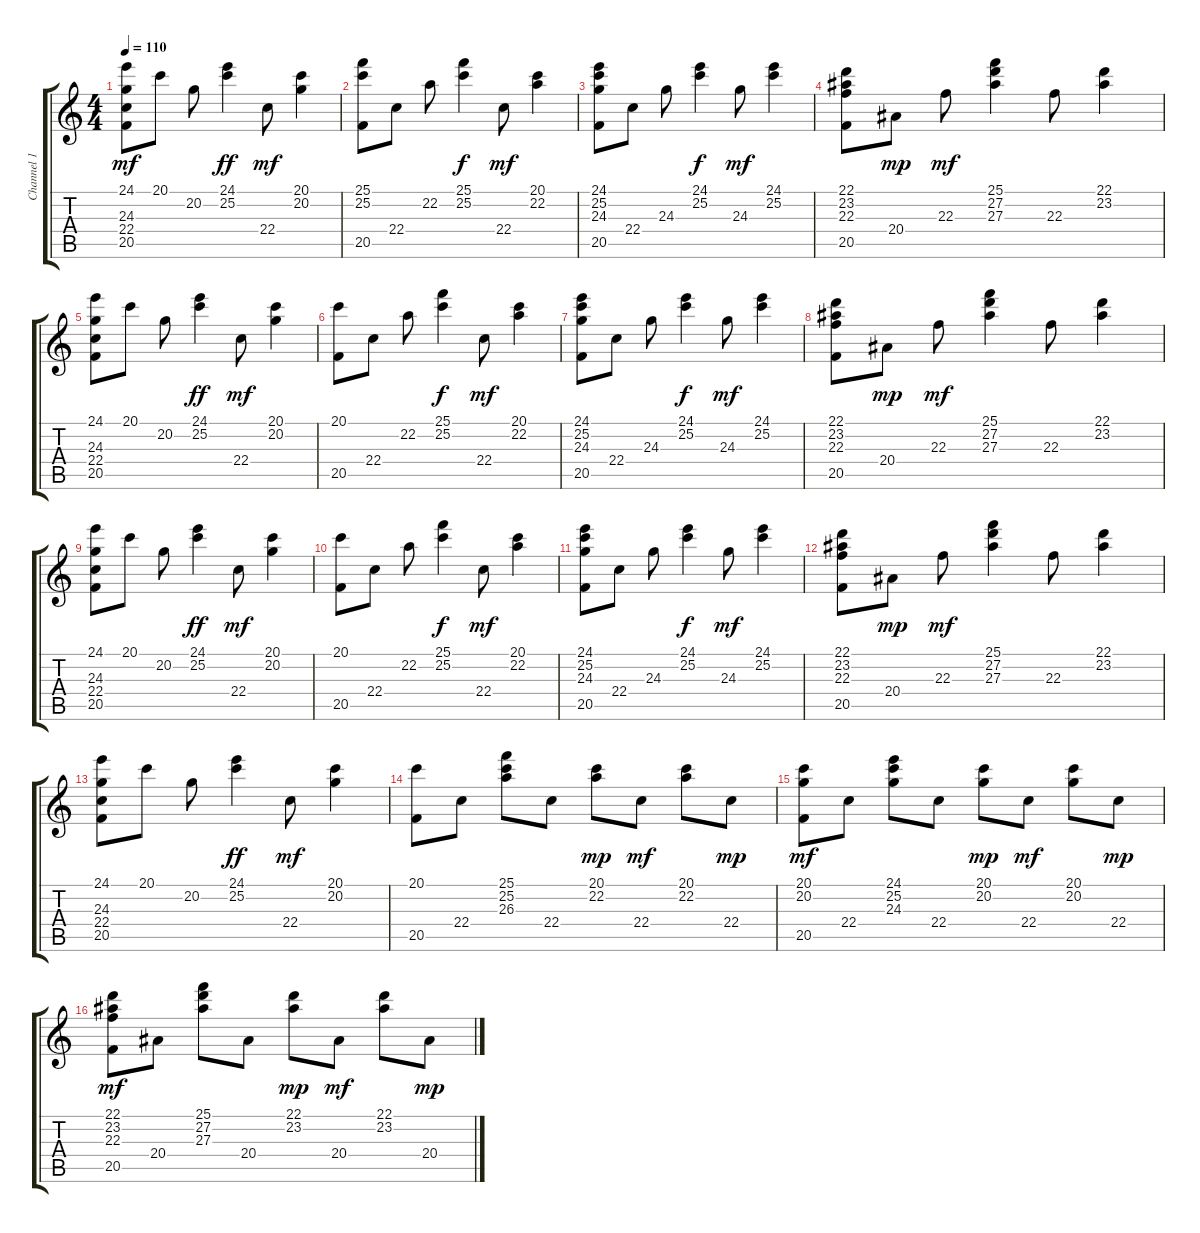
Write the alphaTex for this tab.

\track ("Channel 1" "Channel 1") {instrument acousticgrandpiano}
\staff {score tabs}
\tuning (E4 B3 G3 D3 A2 E2) {hide}
\ts (4 4)
\tempo 110
\clef g2
\ks c
(24.1 24.3 22.4 20.5).8{dy mf} 20.1.8 20.2.8 (24.1 25.2).4{dy ff} 22.4.8{dy mf} (20.1 20.2).4 |
(25.1 25.2 20.5).8 22.4.8 22.2.8 (25.1 25.2).4{dy f} 22.4.8{dy mf} (20.1 22.2).4 |
(24.1 25.2 24.3 20.5).8 22.4.8 24.3.8 (24.1 25.2).4{dy f} 24.3.8{dy mf} (24.1 25.2).4 |
(22.1 23.2 22.3 20.5).8 20.4.8{dy mp} 22.3.8{dy mf} (25.1 27.2 27.3).4 22.3.8 (22.1 23.2).4 |
(24.1 24.3 22.4 20.5).8 20.1.8 20.2.8 (24.1 25.2).4{dy ff} 22.4.8{dy mf} (20.1 20.2).4 |
(20.1 20.5).8 22.4.8 22.2.8 (25.1 25.2).4{dy f} 22.4.8{dy mf} (20.1 22.2).4 |
(24.1 25.2 24.3 20.5).8 22.4.8 24.3.8 (24.1 25.2).4{dy f} 24.3.8{dy mf} (24.1 25.2).4 |
(22.1 23.2 22.3 20.5).8 20.4.8{dy mp} 22.3.8{dy mf} (25.1 27.2 27.3).4 22.3.8 (22.1 23.2).4 |
(24.1 24.3 22.4 20.5).8 20.1.8 20.2.8 (24.1 25.2).4{dy ff} 22.4.8{dy mf} (20.1 20.2).4 |
(20.1 20.5).8 22.4.8 22.2.8 (25.1 25.2).4{dy f} 22.4.8{dy mf} (20.1 22.2).4 |
(24.1 25.2 24.3 20.5).8 22.4.8 24.3.8 (24.1 25.2).4{dy f} 24.3.8{dy mf} (24.1 25.2).4 |
(22.1 23.2 22.3 20.5).8 20.4.8{dy mp} 22.3.8{dy mf} (25.1 27.2 27.3).4 22.3.8 (22.1 23.2).4 |
(24.1 24.3 22.4 20.5).8 20.1.8 20.2.8 (24.1 25.2).4{dy ff} 22.4.8{dy mf} (20.1 20.2).4 |
(20.1 20.5).8 22.4.8 (25.1 25.2 26.3).8 22.4.8 (20.1 22.2).8{dy mp} 22.4.8{dy mf} (20.1 22.2).8 22.4.8{dy mp} |
(20.1 20.2 20.5).8{dy mf} 22.4.8 (24.1 25.2 24.3).8 22.4.8 (20.1 20.2).8{dy mp} 22.4.8{dy mf} (20.1 20.2).8 22.4.8{dy mp} |
(22.1 23.2 22.3 20.5).8{dy mf} 20.4.8 (25.1 27.2 27.3).8 20.4.8 (22.1 23.2).8{dy mp} 20.4.8{dy mf} (22.1 23.2).8 20.4.8{dy mp}
